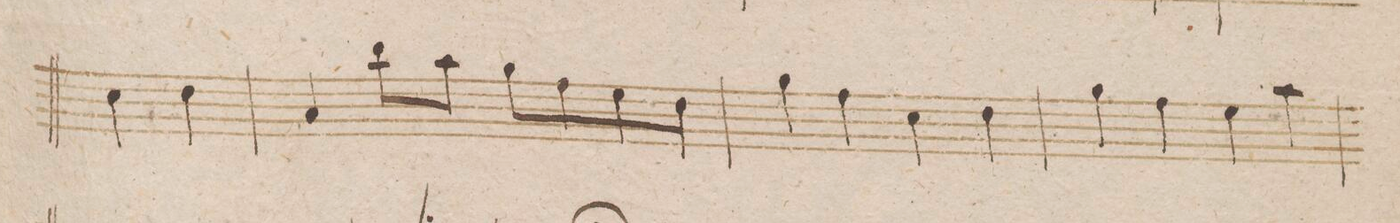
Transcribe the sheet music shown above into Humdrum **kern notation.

**kern	**dynam
*I"Fagotto Imo	*
*clefF4	*
*k[b-]	*
*met(c|)	*
*M2/2	*
4E\	.
4F\	.
=65	=65
4C/	.
8d\L	.
8c\J	.
8B-\L	.
8A\	.
8G\	.
8F\J	.
=66	=66
4B-\	.
4A\	.
4E\	.
4F\	.
=67	=67
4B-\	.
4A\	.
4G\	.
4c\	.
=68	=68
*-	*-
